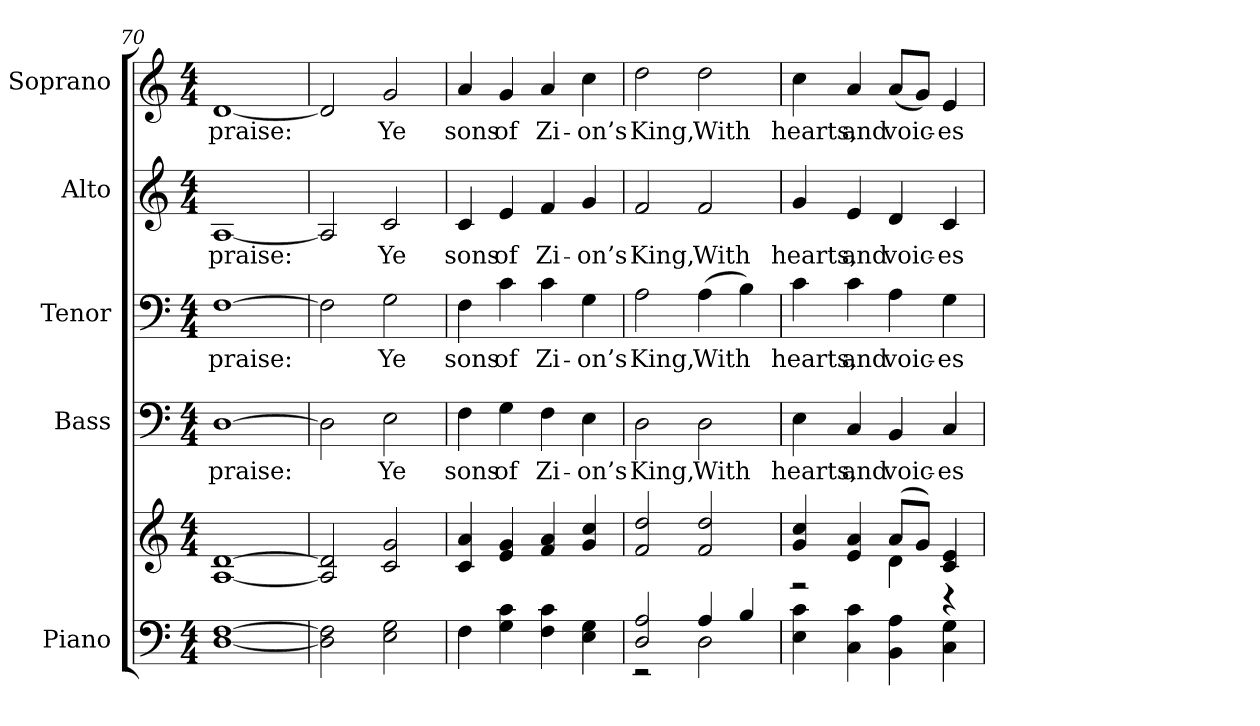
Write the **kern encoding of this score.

**kern	**kern	**kern	**text	**kern	**text	**kern	**text	**kern	**text
*part5	*part5	*part4	*part4	*part3	*part3	*part2	*part2	*part1	*part1
*staff6	*staff5	*staff4	*staff4	*staff3	*staff3	*staff2	*staff2	*staff1	*staff1
*I"Piano	*	*I"Bass	*	*I"Tenor	*	*I"Alto	*	*I"Soprano	*
*I'Pno.	*	*I'B.	*	*I'T.	*	*I'A.	*	*I'S.	*
*clefF4	*clefG2	*clefF4	*	*clefF4	*	*clefG2	*	*clefG2	*
*k[]	*k[]	*k[]	*	*k[]	*	*k[]	*	*k[]	*
*C:	*C:	*C:	*	*C:	*	*C:	*	*C:	*
*M4/4	*M4/4	*M4/4	*	*M4/4	*	*M4/4	*	*M4/4	*
=70	=70	=70	=70	=70	=70	=70	=70	=70	=70
!	!	!	!LO:LY:b:color=#000000	!	!	!	!	!	!
!	!	!	!	!	!LO:LY:b:color=#000000	!	!	!	!
!	!	!	!	!	!	!	!LO:LY:b:color=#000000	!	!
!	!	!	!	!	!	!	!	!	!LO:LY:b:color=#000000
[<1Di [>1Fi	[<1Ai [>1di	[>1Di	praise:	[>1Fi	praise:	[<1Ai	praise:	[<1di	praise:
=71	=71	=71	=71	=71	=71	=71	=71	=71	=71
2Di\] 2Fi]	2Ai/] 2di]	2Di\]	.	2Fi\]	.	2Ai/]	.	2di/]	.
!	!	!	!LO:LY:b:color=#000000	!	!	!	!	!	!
!	!	!	!	!	!LO:LY:b:color=#000000	!	!	!	!
!	!	!	!	!	!	!	!LO:LY:b:color=#000000	!	!
!	!	!	!	!	!	!	!	!	!LO:LY:b:color=#000000
2Ei\ 2Gi	2ci/ 2gi	2Ei\	Ye	2Gi\	Ye	2ci/	Ye	2gi/	Ye
!!LO:PB:g=z
=72	=72	=72	=72	=72	=72	=72	=72	=72	=72
!	!	!	!LO:LY:b:color=#000000	!	!	!	!	!	!
!	!	!	!	!	!LO:LY:b:color=#000000	!	!	!	!
!	!	!	!	!	!	!	!LO:LY:b:color=#000000	!	!
!	!	!	!	!	!	!	!	!	!LO:LY:b:color=#000000
4Fi\	4ci/ 4ai	4Fi\	sons	4Fi\	sons	4ci/	sons	4ai/	sons
!	!	!	!LO:LY:b:color=#000000	!	!	!	!	!	!
!	!	!	!	!	!LO:LY:b:color=#000000	!	!	!	!
!	!	!	!	!	!	!	!LO:LY:b:color=#000000	!	!
!	!	!	!	!	!	!	!	!	!LO:LY:b:color=#000000
4Gi\ 4ci	4ei/ 4gi	4Gi\	of	4ci\	of	4ei/	of	4gi/	of
!	!	!	!LO:LY:b:color=#000000	!	!	!	!	!	!
!	!	!	!	!	!LO:LY:b:color=#000000	!	!	!	!
!	!	!	!	!	!	!	!LO:LY:b:color=#000000	!	!
!	!	!	!	!	!	!	!	!	!LO:LY:b:color=#000000
4Fi\ 4ci	4fi/ 4ai	4Fi\	Zi-	4ci\	Zi-	4fi/	Zi-	4ai/	Zi-
!	!	!	!LO:LY:b:color=#000000	!	!	!	!	!	!
!	!	!	!	!	!LO:LY:b:color=#000000	!	!	!	!
!	!	!	!	!	!	!	!LO:LY:b:color=#000000	!	!
!	!	!	!	!	!	!	!	!	!LO:LY:b:color=#000000
4Ei\ 4Gi	4gi/ 4cci	4Ei\	-on’s	4Gi\	-on’s	4gi/	-on’s	4cci\	-on’s
=73	=73	=73	=73	=73	=73	=73	=73	=73	=73
*^	*	*	*	*	*	*	*	*	*
!	!	!	!	!LO:LY:b:color=#000000	!	!	!	!	!	!
!	!	!	!	!	!	!LO:LY:b:color=#000000	!	!	!	!
!	!	!	!	!	!	!	!	!LO:LY:b:color=#000000	!	!
!	!	!	!	!	!	!	!	!	!	!LO:LY:b:color=#000000
2Di/ 2Ai	2r	2fi/ 2ddi	2Di\	King,	2Ai\	King,	2fi/	King,	2ddi\	King,
!	!	!	!	!LO:LY:b:color=#000000	!	!	!	!	!	!
!	!	!	!	!	!	!LO:LY:b:color=#000000	!	!	!	!
!	!	!	!	!	!	!	!	!LO:LY:b:color=#000000	!	!
!	!	!	!	!	!	!	!	!	!	!LO:LY:b:color=#000000
4Ai/	2Di\	2fi/ 2ddi	2Di\	With	(4Ai\	With	2fi/	With	2ddi\	With
4Bi/	.	.	.	.	4Bi\)	.	.	.	.	.
*v	*v	*	*	*	*	*	*	*	*	*
=74	=74	=74	=74	=74	=74	=74	=74	=74	=74
*	*^	*	*	*	*	*	*	*	*
!	!	!	!	!LO:LY:b:color=#000000	!	!	!	!	!	!
!	!	!	!	!	!	!LO:LY:b:color=#000000	!	!	!	!
!	!	!	!	!	!	!	!	!LO:LY:b:color=#000000	!	!
!	!	!	!	!	!	!	!	!	!	!LO:LY:b:color=#000000
4Ei\ 4ci	4gi/ 4cci	2r	4Ei\	hearts,	4ci\	hearts,	4gi/	hearts,	4cci\	hearts,
!	!	!	!	!LO:LY:b:color=#000000	!	!	!	!	!	!
!	!	!	!	!	!	!LO:LY:b:color=#000000	!	!	!	!
!	!	!	!	!	!	!	!	!LO:LY:b:color=#000000	!	!
!	!	!	!	!	!	!	!	!	!	!LO:LY:b:color=#000000
4Ci\ 4ci	4ei/ 4ai	.	4Ci/	and	4ci\	and	4ei/	and	4ai/	and
!	!	!	!	!LO:LY:b:color=#000000	!	!	!	!	!	!
!	!	!	!	!	!	!LO:LY:b:color=#000000	!	!	!	!
!	!	!	!	!	!	!	!	!LO:LY:b:color=#000000	!	!
!	!	!	!	!	!	!	!	!	!	!LO:LY:b:color=#000000
4BBi\ 4Ai	(8ai/L	4di\	4BBi/	voic-	4Ai\	voic-	4di/	voic-	(8ai/L	voic-
.	8gi/J)	.	.	.	.	.	.	.	8gi/J)	.
!	!	!	!	!LO:LY:b:color=#000000	!	!	!	!	!	!
!	!	!	!	!	!	!LO:LY:b:color=#000000	!	!	!	!
!	!	!	!	!	!	!	!	!LO:LY:b:color=#000000	!	!
!	!	!	!	!	!	!	!	!	!	!LO:LY:b:color=#000000
4Ci\ 4Gi	4ci/ 4ei	4r	4Ci/	-es	4Gi\	-es	4ci/	-es	4ei/	-es
*	*v	*v	*	*	*	*	*	*	*	*
=	=	=	=	=	=	=	=	=	=
*-	*-	*-	*-	*-	*-	*-	*-	*-	*-
